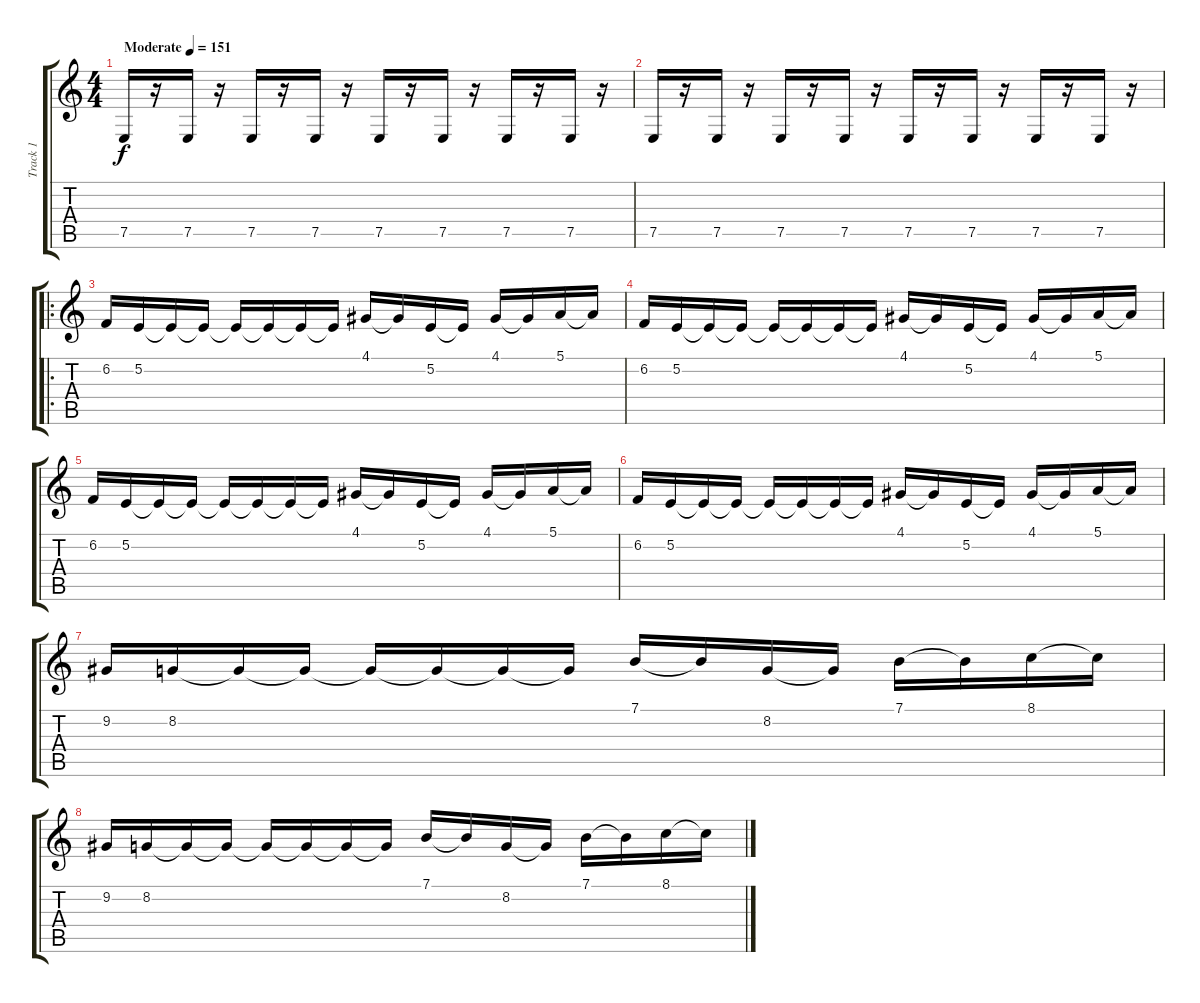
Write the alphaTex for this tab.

\track ("Track 1" "Track 1") {instrument lead5charang}
\staff {score tabs}
\tuning (E4 B3 G3 D3 A2 E2) {hide}
\ts (4 4)
\tempo (151 "Moderate")
\clef g2
\ks c
7.5.16{dy f instrument lead5charang} r.16 7.5.16 r.16 7.5.16 r.16 7.5.16 r.16 7.5.16 r.16 7.5.16 r.16 7.5.16 r.16 7.5.16 r.16 |
7.5.16 r.16 7.5.16 r.16 7.5.16 r.16 7.5.16 r.16 7.5.16 r.16 7.5.16 r.16 7.5.16 r.16 7.5.16 r.16 |
\ro
6.2.16 5.2.16 5.2{t}.16 5.2{t}.16 5.2{t}.16 5.2{t}.16 5.2{t}.16 5.2{t}.16 4.1.16 4.1{t}.16 5.2.16 5.2{t}.16 4.1.16 4.1{t}.16 5.1.16 5.1{t}.16 |
6.2.16 5.2.16 5.2{t}.16 5.2{t}.16 5.2{t}.16 5.2{t}.16 5.2{t}.16 5.2{t}.16 4.1.16 4.1{t}.16 5.2.16 5.2{t}.16 4.1.16 4.1{t}.16 5.1.16 5.1{t}.16 |
6.2.16 5.2.16 5.2{t}.16 5.2{t}.16 5.2{t}.16 5.2{t}.16 5.2{t}.16 5.2{t}.16 4.1.16 4.1{t}.16 5.2.16 5.2{t}.16 4.1.16 4.1{t}.16 5.1.16 5.1{t}.16 |
6.2.16 5.2.16 5.2{t}.16 5.2{t}.16 5.2{t}.16 5.2{t}.16 5.2{t}.16 5.2{t}.16 4.1.16 4.1{t}.16 5.2.16 5.2{t}.16 4.1.16 4.1{t}.16 5.1.16 5.1{t}.16 |
9.2.16 8.2.16 8.2{t}.16 8.2{t}.16 8.2{t}.16 8.2{t}.16 8.2{t}.16 8.2{t}.16 7.1.16 7.1{t}.16 8.2.16 8.2{t}.16 7.1.16 7.1{t}.16 8.1.16 8.1{t}.16 |
9.2.16 8.2.16 8.2{t}.16 8.2{t}.16 8.2{t}.16 8.2{t}.16 8.2{t}.16 8.2{t}.16 7.1.16 7.1{t}.16 8.2.16 8.2{t}.16 7.1.16 7.1{t}.16 8.1.16 8.1{t}.16
